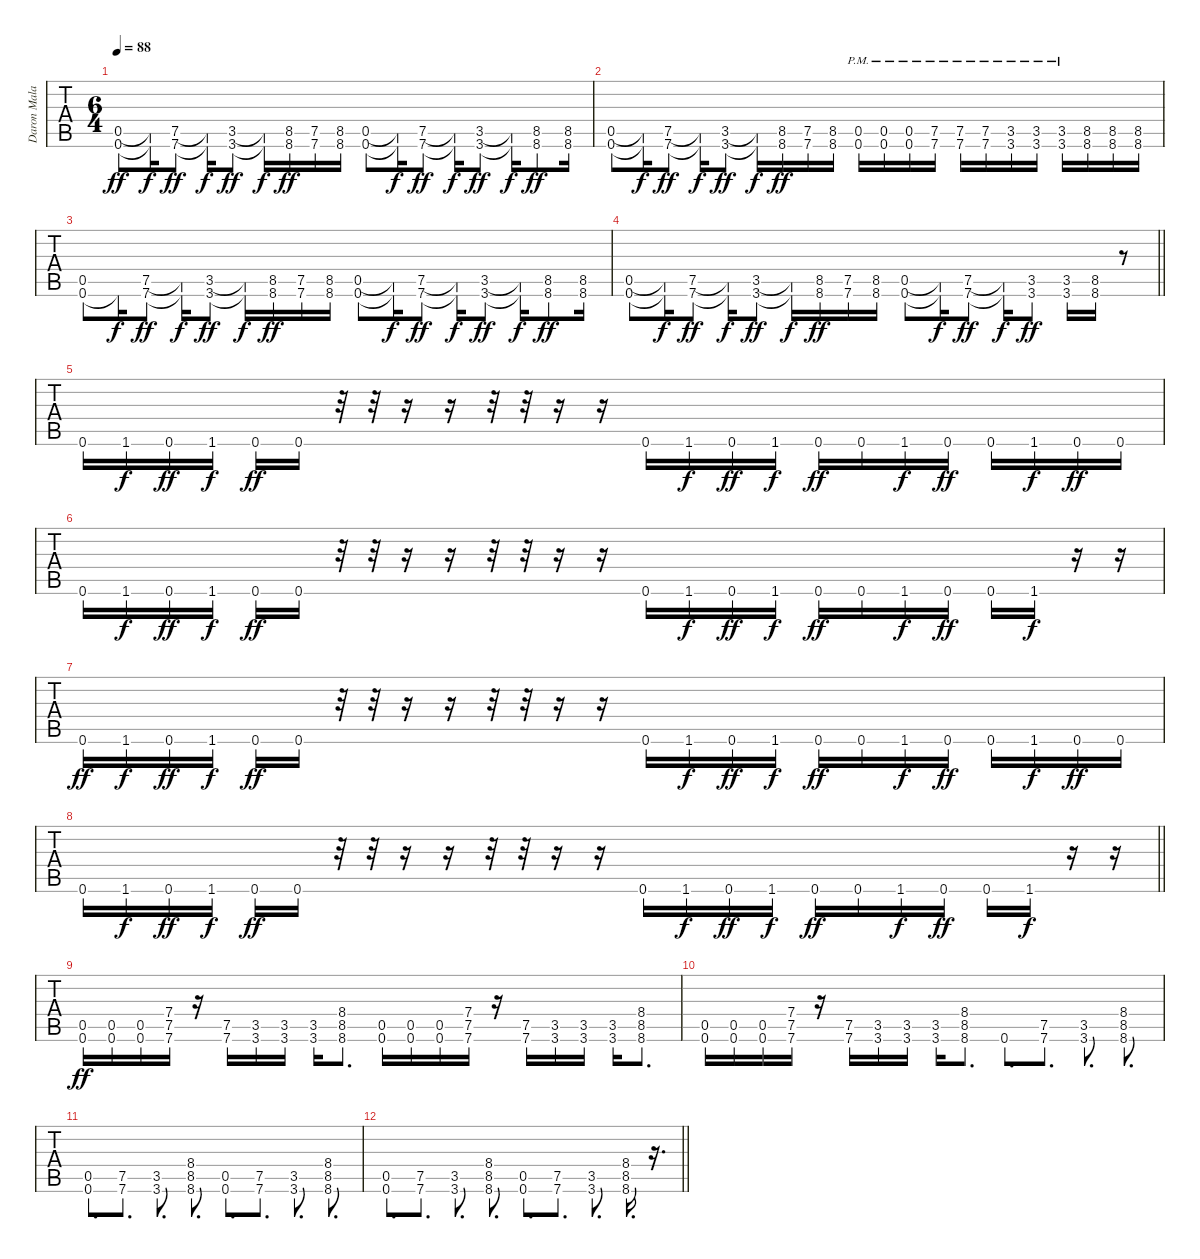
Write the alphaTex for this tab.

\track ("Daron Malakian (Lead guitar)" "Daron Mala") {instrument distortionguitar}
\staff {tabs}
\tuning (E4 B3 G3 D3 A2 D2) {hide}
\ts (6 4)
\tempo 88
\clef g2
\ks c
(0.5 0.6).8{dy ff instrument distortionguitar} (0.5{t} 0.6{t}).16{dy f} (7.5 7.6).8{dy ff} (7.5{t} 7.6{t}).16{dy f} (3.5 3.6).8{dy ff} (3.5{t} 3.6{t}).16{dy f} (8.5 8.6).16{dy ff} (7.5 7.6).16 (8.5 8.6).16 (0.5 0.6).8 (0.5{t} 0.6{t}).16{dy f} (7.5 7.6).8{dy ff} (7.5{t} 7.6{t}).16{dy f} (3.5 3.6).8{dy ff} (3.5{t} 3.6{t}).16{dy f} (8.5 8.6).8{dy ff} (8.5 8.6).16 |
(0.5 0.6).8 (0.5{t} 0.6{t}).16{dy f} (7.5 7.6).8{dy ff} (7.5{t} 7.6{t}).16{dy f} (3.5 3.6).8{dy ff} (3.5{t} 3.6{t}).16{dy f} (8.5 8.6).16{dy ff} (7.5 7.6).16 (8.5 8.6).16 (0.5 0.6{pm}).16 (0.5 0.6{pm}).16 (0.5 0.6{pm}).16 (7.5{pm} 7.6{pm}).16 (7.5{pm} 7.6{pm}).16 (7.5{pm} 7.6{pm}).16 (3.5{pm} 3.6{pm}).16 (3.5{pm} 3.6{pm}).16 (3.5{pm} 3.6{pm}).16 (8.5 8.6).16 (8.5 8.6).16 (8.5 8.6).16 |
(0.5 0.6).8 0.6{t}.16{dy f} (7.5 7.6).8{dy ff} (7.5{t} 7.6{t}).16{dy f} (3.5 3.6).8{dy ff} (3.5{t} 3.6{t}).16{dy f} (8.5 8.6).16{dy ff} (7.5 7.6).16 (8.5 8.6).16 (0.5 0.6).8 (0.5{t} 0.6{t}).16{dy f} (7.5 7.6).8{dy ff} (7.5{t} 7.6{t}).16{dy f} (3.5 3.6).8{dy ff} (3.5{t} 3.6{t}).16{dy f} (8.5 8.6).8{dy ff} (8.5 8.6).16 |
\barLineRight lightlight
(0.5 0.6).8 (0.5{t} 0.6{t}).16{dy f} (7.5 7.6).8{dy ff} (7.5{t} 7.6{t}).16{dy f} (3.5 3.6).8{dy ff} (3.5{t} 3.6{t}).16{dy f} (8.5 8.6).16{dy ff} (7.5 7.6).16 (8.5 8.6).16 (0.5 0.6).8 (0.5{t} 0.6{t}).16{dy f} (7.5 7.6).8{dy ff} (7.5{t} 7.6{t}).16{dy f} (3.5 3.6).8{dy ff} (3.5 3.6).16 (8.5 8.6).16 r.8 |
0.6.16 1.6.16{dy f} 0.6.16{dy ff} 1.6.16{dy f} 0.6.16{dy ff} 0.6.16 r.32 r.32 r.16 r.16 r.32 r.32 r.16 r.16 0.6.16 1.6.16{dy f} 0.6.16{dy ff} 1.6.16{dy f} 0.6.16{dy ff} 0.6.16 1.6.16{dy f} 0.6.16{dy ff} 0.6.16 1.6.16{dy f} 0.6.16{dy ff} 0.6.16 |
0.6.16 1.6.16{dy f} 0.6.16{dy ff} 1.6.16{dy f} 0.6.16{dy ff} 0.6.16 r.32 r.32 r.16 r.16 r.32 r.32 r.16 r.16 0.6.16 1.6.16{dy f} 0.6.16{dy ff} 1.6.16{dy f} 0.6.16{dy ff} 0.6.16 1.6.16{dy f} 0.6.16{dy ff} 0.6.16 1.6.16{dy f} r.16 r.16 |
0.6.16{dy ff} 1.6.16{dy f} 0.6.16{dy ff} 1.6.16{dy f} 0.6.16{dy ff} 0.6.16 r.32 r.32 r.16 r.16 r.32 r.32 r.16 r.16 0.6.16 1.6.16{dy f} 0.6.16{dy ff} 1.6.16{dy f} 0.6.16{dy ff} 0.6.16 1.6.16{dy f} 0.6.16{dy ff} 0.6.16 1.6.16{dy f} 0.6.16{dy ff} 0.6.16 |
\barLineRight lightlight
0.6.16 1.6.16{dy f} 0.6.16{dy ff} 1.6.16{dy f} 0.6.16{dy ff} 0.6.16 r.32 r.32 r.16 r.16 r.32 r.32 r.16 r.16 0.6.16 1.6.16{dy f} 0.6.16{dy ff} 1.6.16{dy f} 0.6.16{dy ff} 0.6.16 1.6.16{dy f} 0.6.16{dy ff} 0.6.16 1.6.16{dy f} r.16 r.16 |
(0.5 0.6).16{dy ff} (0.5 0.6).16 (0.5 0.6).16 (7.4 7.5 7.6).16 r.16 (7.5 7.6).16 (3.5 3.6).16 (3.5 3.6).16 (3.5 3.6).16 (8.4 8.5 8.6).8{d} (0.5 0.6).16 (0.5 0.6).16 (0.5 0.6).16 (7.4 7.5 7.6).16 r.16 (7.5 7.6).16 (3.5 3.6).16 (3.5 3.6).16 (3.5 3.6).16 (8.4 8.5 8.6).8{d} |
(0.5 0.6).16 (0.5 0.6).16 (0.5 0.6).16 (7.4 7.5 7.6).16 r.16 (7.5 7.6).16 (3.5 3.6).16 (3.5 3.6).16 (3.5 3.6).16 (8.4 8.5 8.6).8{d} 0.6.8{d} (7.5 7.6).8{d} (3.5 3.6).8{d} (8.4 8.5 8.6).8{d} |
(0.5 0.6).8{d} (7.5 7.6).8{d} (3.5 3.6).8{d} (8.4 8.5 8.6).8{d} (0.5 0.6).8{d} (7.5 7.6).8{d} (3.5 3.6).8{d} (8.4 8.5 8.6).8{d} |
\barLineRight lightlight
(0.5 0.6).8{d} (7.5 7.6).8{d} (3.5 3.6).8{d} (8.4 8.5 8.6).8{d} (0.5 0.6).8{d} (7.5 7.6).8{d} (3.5 3.6).8{d} (8.4 8.5 8.6).16{d} r.16{d}
